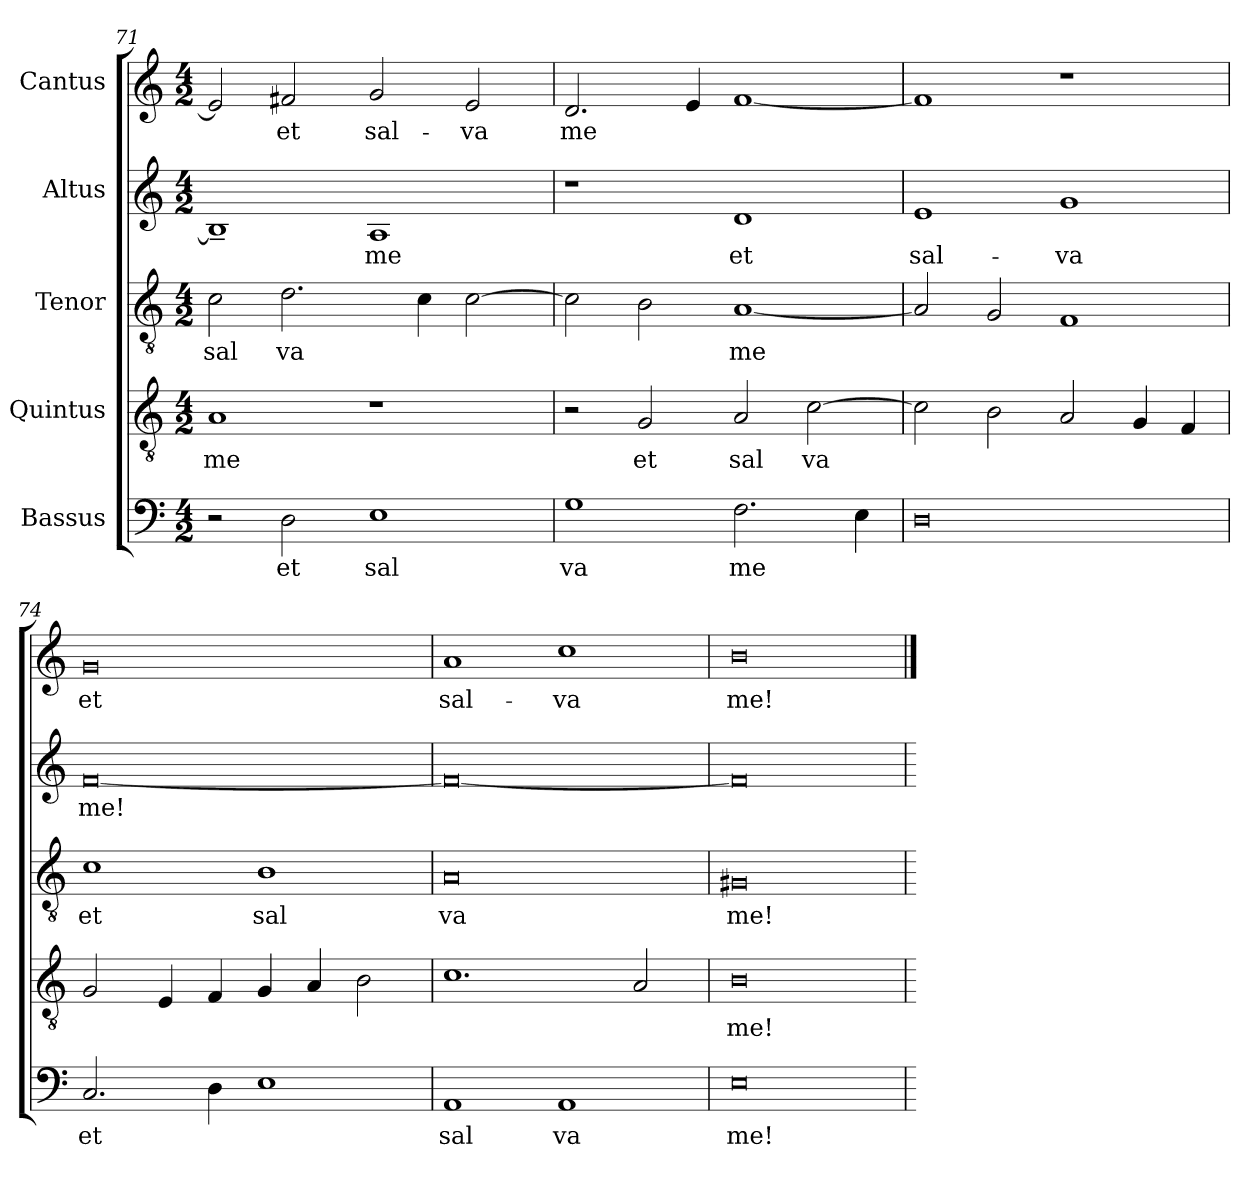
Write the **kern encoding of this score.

**kern	**text	**kern	**text	**kern	**text	**kern	**text	**kern	**text
*part5	*part5	*part4	*part4	*part3	*part3	*part2	*part2	*part1	*part1
*staff5	*staff5	*staff4	*staff4	*staff3	*staff3	*staff2	*staff2	*staff1	*staff1
*I"Bassus	*	*I"Quintus	*	*I"Tenor	*	*I"Altus	*	*I"Cantus	*
!!LO:LB:g=z
*clefF4	*	*clefGv2	*	*clefGv2	*	*clefG2	*	*clefG2	*
*M4/2	*	*M4/2	*	*M4/2	*	*M4/2	*	*M4/2	*
=71	=71	=71	=71	=71	=71	=71	=71	=71	=71
!	!	!	!LO:LY:b:cj	!	!LO:LY:b:cj	!	!	!	!
*	*	*	*	*	*	*^	*	*	*
2r	.	1A	me	2c\	sal	1B~<]	2...ryy	.	2e/]	.
!	!LO:LY:b:cj	!	!	!	!LO:LY:b:cj	!	!	!	!	!LO:LY:b:cj
2D\	et	.	.	2.d\	va	.	.	.	2f#X/	et
.	.	.	.	.	.	.	1ryy	.	.	.
!	!LO:LY:b:cj	!	!	!	!	!	!	!LO:LY:b:cj	!	!LO:LY:b:cj
1E	sal	1r	.	.	.	1A	.	me	2g/	sal-
.	.	.	.	4c\	.	.	.	.	.	.
!	!	!	!	!	!	!	!	!	!	!LO:LY:b:cj
.	.	.	.	[>2c\	.	.	.	.	2e/	-va
.	.	.	.	.	.	.	16ryy	.	.	.
=72	=72	=72	=72	=72	=72	=72	=72	=72	=72	=72
!	!LO:LY:b:cj	!	!	!	!	!	!	!	!	!LO:LY:b
*	*	*	*	*	*	*v	*v	*	*	*
1G	va	2r	.	2c\]	.	1r	.	2.d/	me
!	!	!	!LO:LY:b:cj	!	!	!	!	!	!
.	.	2G/	et	2B\	.	.	.	.	.
.	.	.	.	.	.	.	.	4e/	.
!	!LO:LY:b	!	!LO:LY:b:cj	!	!LO:LY:b:cj	!	!LO:LY:b:cj	!	!
2.F\	me	2A/	sal	[<1A	me	1d	et	[<1f	.
!	!	!	!LO:LY:b:cj	!	!	!	!	!	!
.	.	[>2c\	va	.	.	.	.	.	.
4E\	.	.	.	.	.	.	.	.	.
=73	=73	=73	=73	=73	=73	=73	=73	=73	=73
!	!	!	!	!	!	!	!LO:LY:b:cj	!	!
0D	.	2c\]	.	2A/]	.	1e	sal-	1f]	.
.	.	2B\	.	2G/	.	.	.	.	.
!	!	!	!	!	!	!	!LO:LY:b:cj	!	!
.	.	2A/	.	1F	.	1g	-va	1r	.
.	.	4G/	.	.	.	.	.	.	.
.	.	4F/	.	.	.	.	.	.	.
=74	=74	=74	=74	=74	=74	=74	=74	=74	=74
!	!LO:LY:b:cj	!	!	!	!LO:LY:b:cj	!	!LO:LY:b:cj	!	!LO:LY:b:cj
2.C/	et	2G/	.	1c	et	[<0f	me!	0g	et
.	.	4E/	.	.	.	.	.	.	.
4D\	.	4F/	.	.	.	.	.	.	.
!	!	!	!	!	!LO:LY:b:cj	!	!	!	!
1E	.	4G/	.	1B	sal	.	.	.	.
.	.	4A/	.	.	.	.	.	.	.
.	.	2B\	.	.	.	.	.	.	.
=75	=75	=75	=75	=75	=75	=75	=75	=75	=75
!	!LO:LY:b:cj	!	!	!	!LO:LY:b:cj	!	!	!	!LO:LY:b:cj
1AA	sal	1.c	.	0A	va	0f_<	.	1a	sal-
!	!LO:LY:b:cj	!	!	!	!	!	!	!	!LO:LY:b:cj
1AA	va	.	.	.	.	.	.	1cc	-va
.	.	2A/	.	.	.	.	.	.	.
=76	=76	=76	=76	=76	=76	=76	=76	=76	=76
!	!LO:LY:b:cj	!	!LO:LY:b:cj	!	!LO:LY:b:cj	!	!	!	!LO:LY:b:cj
0E	me!	0B	me!	0G#X	me!	0f]	.	0b	me!
=	==	=	==	=	==	=	==	==	==
*-	*-	*-	*-	*-	*-	*-	*-	*-	*-
